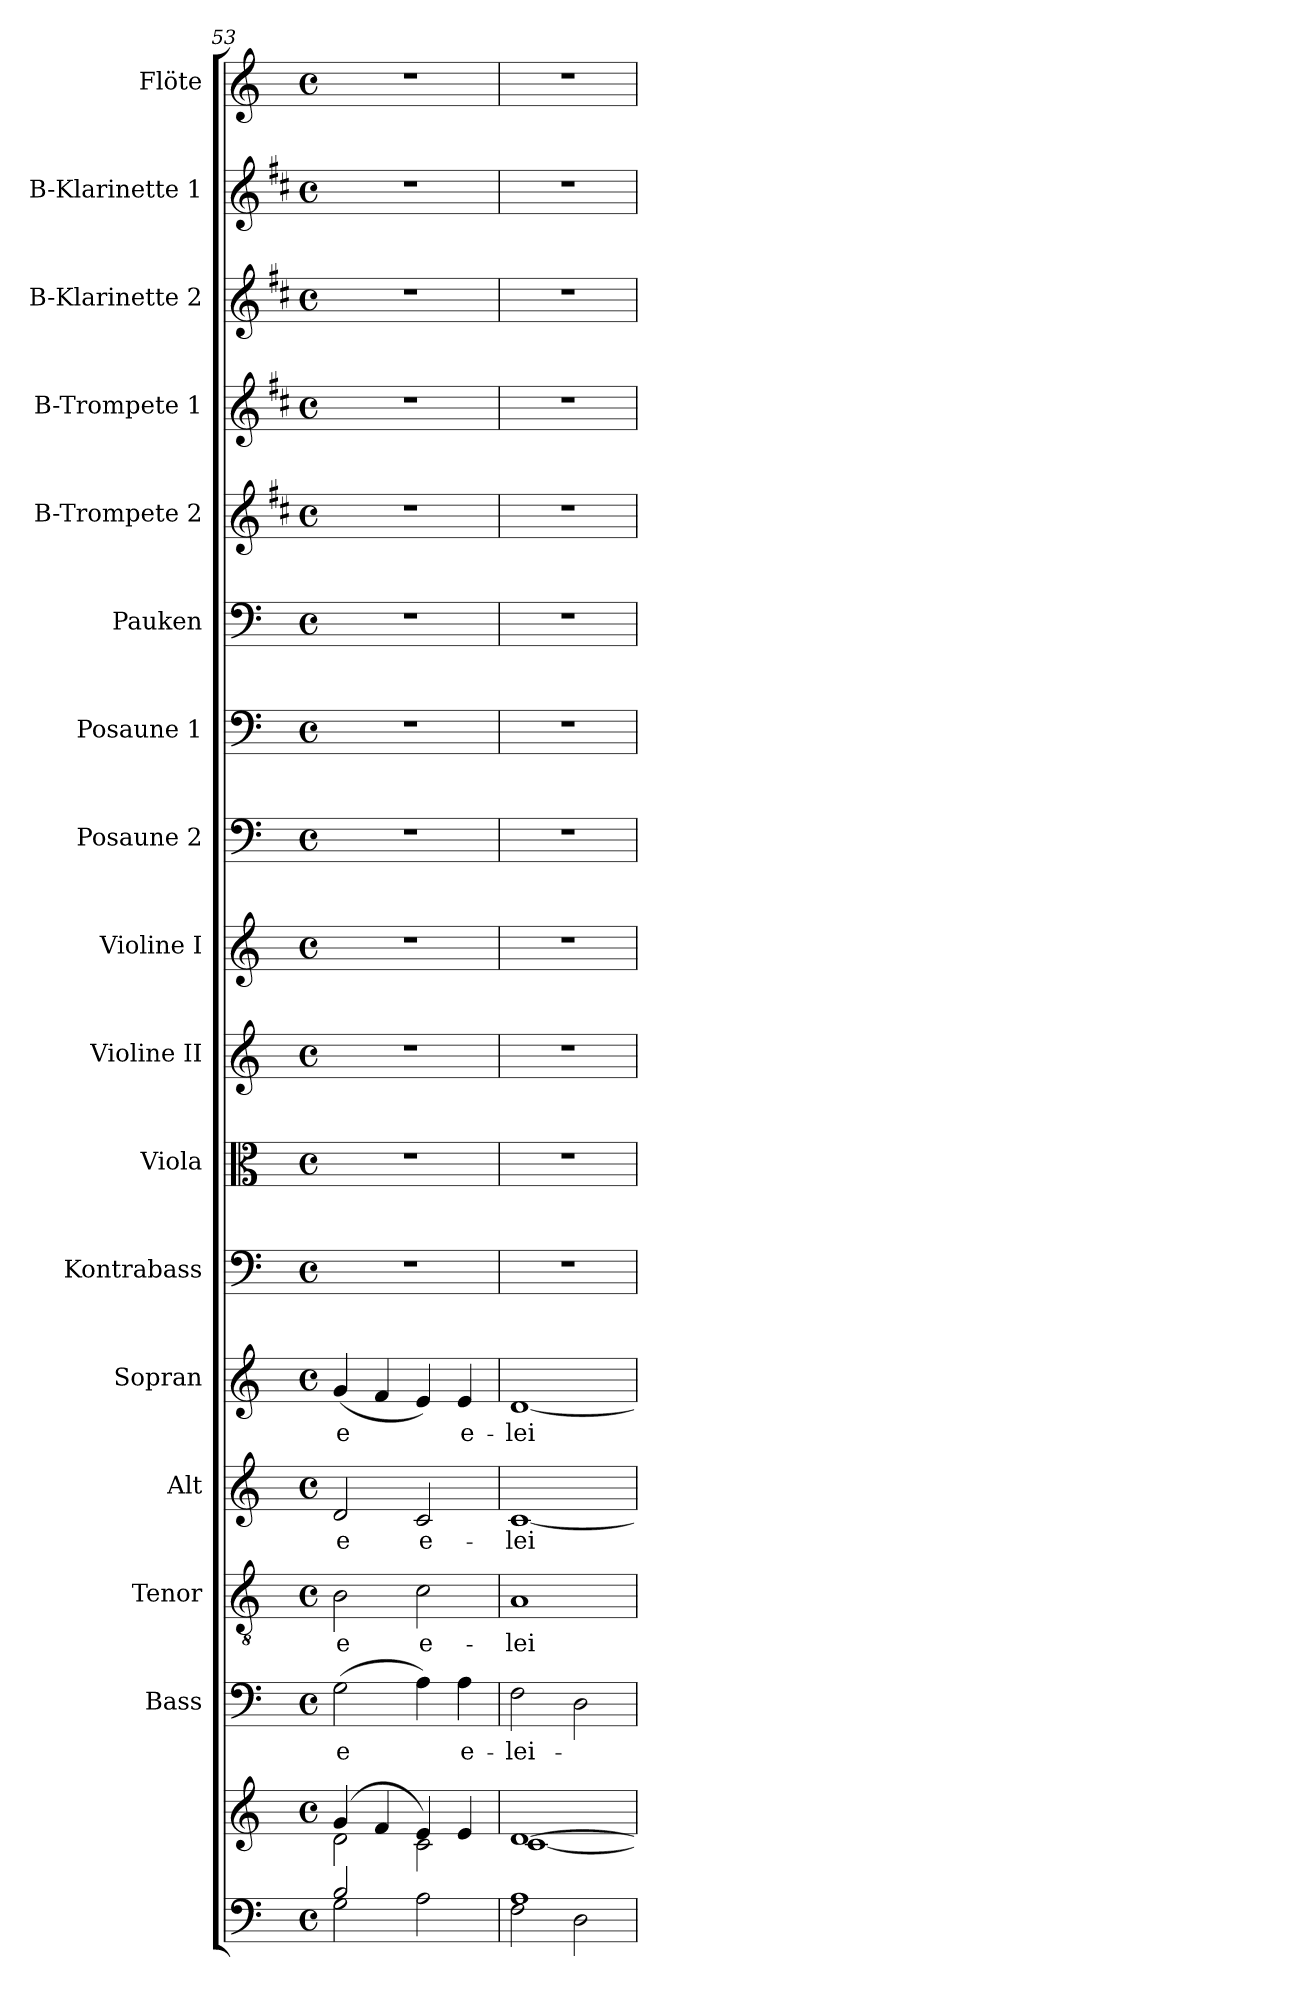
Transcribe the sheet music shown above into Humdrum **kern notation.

**kern	**kern	**kern	**text	**kern	**text	**kern	**text	**kern	**text	**kern	**kern	**kern	**kern	**kern	**kern	**kern	**kern	**kern	**kern	**kern	**kern
*part17	*part17	*part16	*part16	*part15	*part15	*part14	*part14	*part13	*part13	*part12	*part11	*part10	*part9	*part8	*part7	*part6	*part5	*part4	*part3	*part2	*part1
*staff18	*staff17	*staff16	*staff16	*staff15	*staff15	*staff14	*staff14	*staff13	*staff13	*staff12	*staff11	*staff10	*staff9	*staff8	*staff7	*staff6	*staff5	*staff4	*staff3	*staff2	*staff1
*	*	*I"Bass	*	*I"Tenor	*	*I"Alt	*	*I"Sopran	*	*I"Kontrabass	*I"Viola	*I"Violine II	*I"Violine I	*I"Posaune 2	*I"Posaune 1	*I"Pauken	*I"B-Trompete 2	*I"B-Trompete 1	*I"B-Klarinette 2	*I"B-Klarinette 1	*I"Flöte
*	*	*I'B.	*	*I'T.	*	*I'A.	*	*I'S.	*	*I'Kb.	*I'Vla.	*I'Vl. II	*I'Vl. I	*I'Pos. 2	*I'Pos. 1	*I'Pk.	*I'B Trp. 2	*I'B Trp. 1	*I'B Kl. 2	*I'B Kl. 1	*I'Fl.
*clefF4	*clefG2	*clefF4	*	*clefGv2	*	*clefG2	*	*clefG2	*	*clefF4	*clefC3	*clefG2	*clefG2	*clefF4	*clefF4	*clefF4	*clefG2	*clefG2	*clefG2	*clefG2	*clefG2
*	*	*	*	*	*	*	*	*	*	*ITrd7c12	*	*	*	*	*	*	*ITrd1c2	*ITrd1c2	*ITrd1c2	*ITrd1c2	*
*k[]	*k[]	*k[]	*	*k[]	*	*k[]	*	*k[]	*	*k[]	*k[]	*k[]	*k[]	*k[]	*k[]	*k[]	*k[]	*k[]	*k[]	*k[]	*k[]
*C:	*C:	*C:	*	*C:	*	*C:	*	*C:	*	*C:	*C:	*C:	*C:	*C:	*C:	*C:	*C:	*C:	*C:	*C:	*C:
*M4/4	*M4/4	*M4/4	*	*M4/4	*	*M4/4	*	*M4/4	*	*M4/4	*M4/4	*M4/4	*M4/4	*M4/4	*M4/4	*M4/4	*M4/4	*M4/4	*M4/4	*M4/4	*M4/4
*met(c)	*met(c)	*met(c)	*	*met(c)	*	*met(c)	*	*met(c)	*	*met(c)	*met(c)	*met(c)	*met(c)	*met(c)	*met(c)	*met(c)	*met(c)	*met(c)	*met(c)	*met(c)	*met(c)
=53	=53	=53	=53	=53	=53	=53	=53	=53	=53	=53	=53	=53	=53	=53	=53	=53	=53	=53	=53	=53	=53
*^	*^	*	*	*	*	*	*	*	*	*	*	*	*	*	*	*	*	*	*	*	*
!	!	!	!	!	!LO:LY:b	!	!LO:LY:b	!	!LO:LY:b	!	!LO:LY:b	!	!	!	!	!	!	!	!	!	!	!	!
2B/	2G\	(4g/	2d\	(>2G\	-e	2B\	-e	2d/	-e	(<4g/	-e	1r	1r	1r	1r	1r	1r	1r	1r	1r	1r	1r	1r
.	.	4f/	.	.	.	.	.	.	.	4f/	.	.	.	.	.	.	.	.	.	.	.	.	.
!	!	!	!	!	!	!	!LO:LY:b	!	!LO:LY:b	!	!	!	!	!	!	!	!	!	!	!	!	!	!
2ryy	2A\	4e/)	2c\	4A\)	.	2c\	e-	2c/	e-	4e/)	.	.	.	.	.	.	.	.	.	.	.	.	.
!	!	!	!	!	!LO:LY:b	!	!	!	!	!	!LO:LY:b	!	!	!	!	!	!	!	!	!	!	!	!
.	.	4e/	.	4A\	e-	.	.	.	.	4e/	e-	.	.	.	.	.	.	.	.	.	.	.	.
=54	=54	=54	=54	=54	=54	=54	=54	=54	=54	=54	=54	=54	=54	=54	=54	=54	=54	=54	=54	=54	=54	=54	=54
!	!	!	!	!	!LO:LY:b	!	!LO:LY:b	!	!LO:LY:b	!	!LO:LY:b	!	!	!	!	!	!	!	!	!	!	!	!
1A	2F\	[>1d	[<1c	2F\	-lei-	1A	-lei-	[1c	-lei-	[1d	-lei-	1r	1r	1r	1r	1r	1r	1r	1r	1r	1r	1r	1r
.	2D\	.	.	2D\	.	.	.	.	.	.	.	.	.	.	.	.	.	.	.	.	.	.	.
*v	*v	*	*	*	*	*	*	*	*	*	*	*	*	*	*	*	*	*	*	*	*	*	*
*	*v	*v	*	*	*	*	*	*	*	*	*	*	*	*	*	*	*	*	*	*	*	*
=	=	=	=	=	=	=	=	=	=	=	=	=	=	=	=	=	=	=	=	=	=
*-	*-	*-	*-	*-	*-	*-	*-	*-	*-	*-	*-	*-	*-	*-	*-	*-	*-	*-	*-	*-	*-
